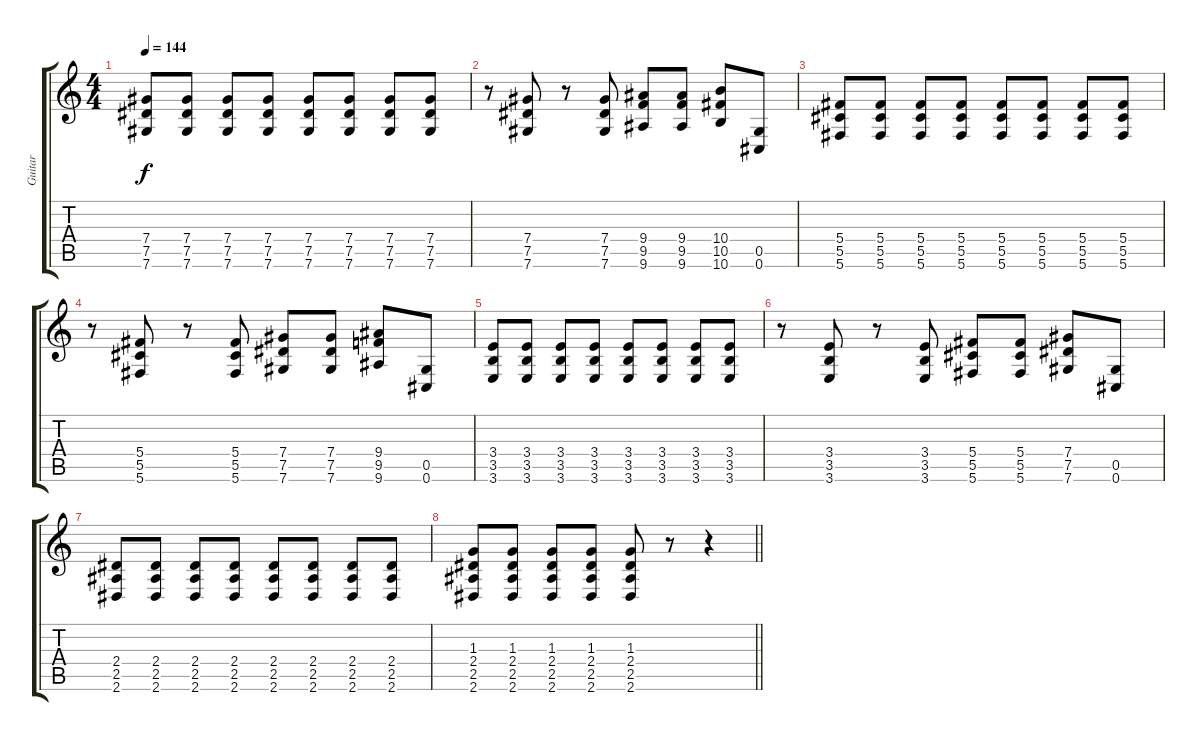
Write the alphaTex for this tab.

\track ("Guitar" "Guitar") {instrument electricguitarclean}
\staff {score tabs}
\tuning (Eb4 Bb3 Gb3 Db3 Ab2 Db2) {hide}
\ts (4 4)
\section ("" "")
\tempo 144
\clef g2
\ks c
(7.4 7.5 7.6).8{dy f volume 14} (7.4 7.5 7.6).8 (7.4 7.5 7.6).8 (7.4 7.5 7.6).8 (7.4 7.5 7.6).8 (7.4 7.5 7.6).8 (7.4 7.5 7.6).8 (7.4 7.5 7.6).8 |
r.8 (7.4 7.5 7.6).8 r.8 (7.4 7.5 7.6).8 (9.4 9.5 9.6).8 (9.4 9.5 9.6).8 (10.4 10.5 10.6).8 (0.5 0.6).8 |
(5.4 5.5 5.6).8 (5.4 5.5 5.6).8 (5.4 5.5 5.6).8 (5.4 5.5 5.6).8 (5.4 5.5 5.6).8 (5.4 5.5 5.6).8 (5.4 5.5 5.6).8 (5.4 5.5 5.6).8 |
r.8 (5.4 5.5 5.6).8 r.8 (5.4 5.5 5.6).8 (7.4 7.5 7.6).8 (7.4 7.5 7.6).8 (9.4 9.5 9.6).8 (0.5 0.6).8 |
(3.4 3.5 3.6).8 (3.4 3.5 3.6).8 (3.4 3.5 3.6).8 (3.4 3.5 3.6).8 (3.4 3.5 3.6).8 (3.4 3.5 3.6).8 (3.4 3.5 3.6).8 (3.4 3.5 3.6).8 |
r.8 (3.4 3.5 3.6).8 r.8 (3.4 3.5 3.6).8 (5.4 5.5 5.6).8 (5.4 5.5 5.6).8 (7.4 7.5 7.6).8 (0.5 0.6).8 |
(2.4 2.5 2.6).8 (2.4 2.5 2.6).8 (2.4 2.5 2.6).8 (2.4 2.5 2.6).8 (2.4 2.5 2.6).8 (2.4 2.5 2.6).8 (2.4 2.5 2.6).8 (2.4 2.5 2.6).8 |
\barLineRight lightlight
(1.3 2.4 2.5 2.6).8 (1.3 2.4 2.5 2.6).8 (1.3 2.4 2.5 2.6).8 (1.3 2.4 2.5 2.6).8 (1.3 2.4 2.5 2.6).8 r.8 r.4
